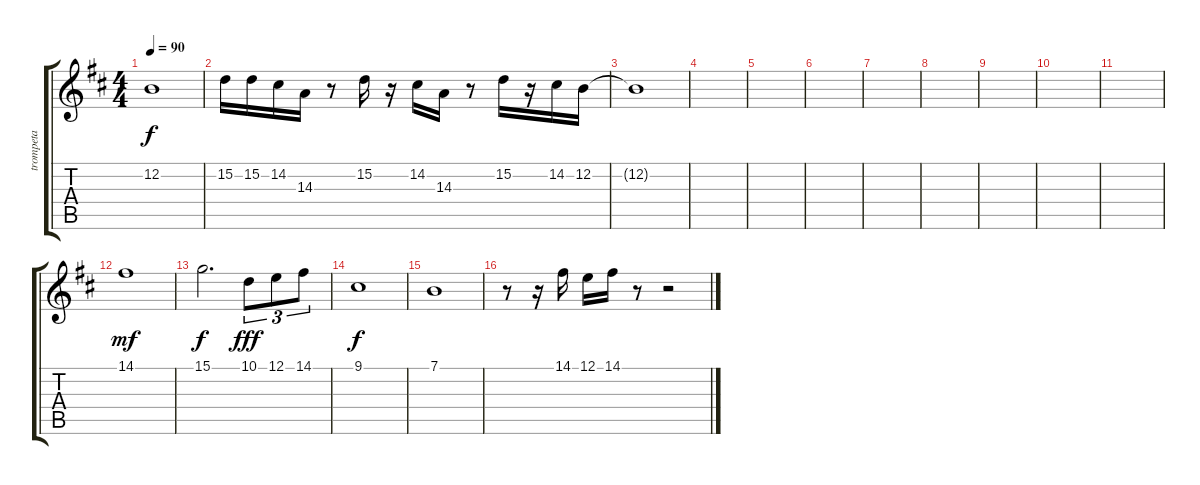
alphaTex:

\track ("trompeta" "trompeta") {instrument trumpet}
\staff {score tabs}
\tuning (E4 B3 G3 D3 A2 E2) {hide}
\ts (4 4)
\tempo 90
\clef g2
\ks bminor
12.2{t}.1{dy f} |
15.2.16 15.2.16 14.2.16 14.3.16 r.8 15.2.16 r.16 14.2.16 14.3.16 r.8 15.2.16 r.16 14.2.16 12.2.16 |
12.2{t}.1 |
|
|
|
|
|
|
|
|
14.1.1{dy mf volume 12} |
15.1.2{d dy f} 10.1.8{tu (3 2) dy fff} 12.1.8{tu (3 2)} 14.1.8{tu (3 2)} |
9.1.1{dy f volume 10} |
7.1.1{volume 12} |
r.8{volume 16} r.16 14.1.16 12.1.16 14.1.16 r.8 r.2{volume 5}
